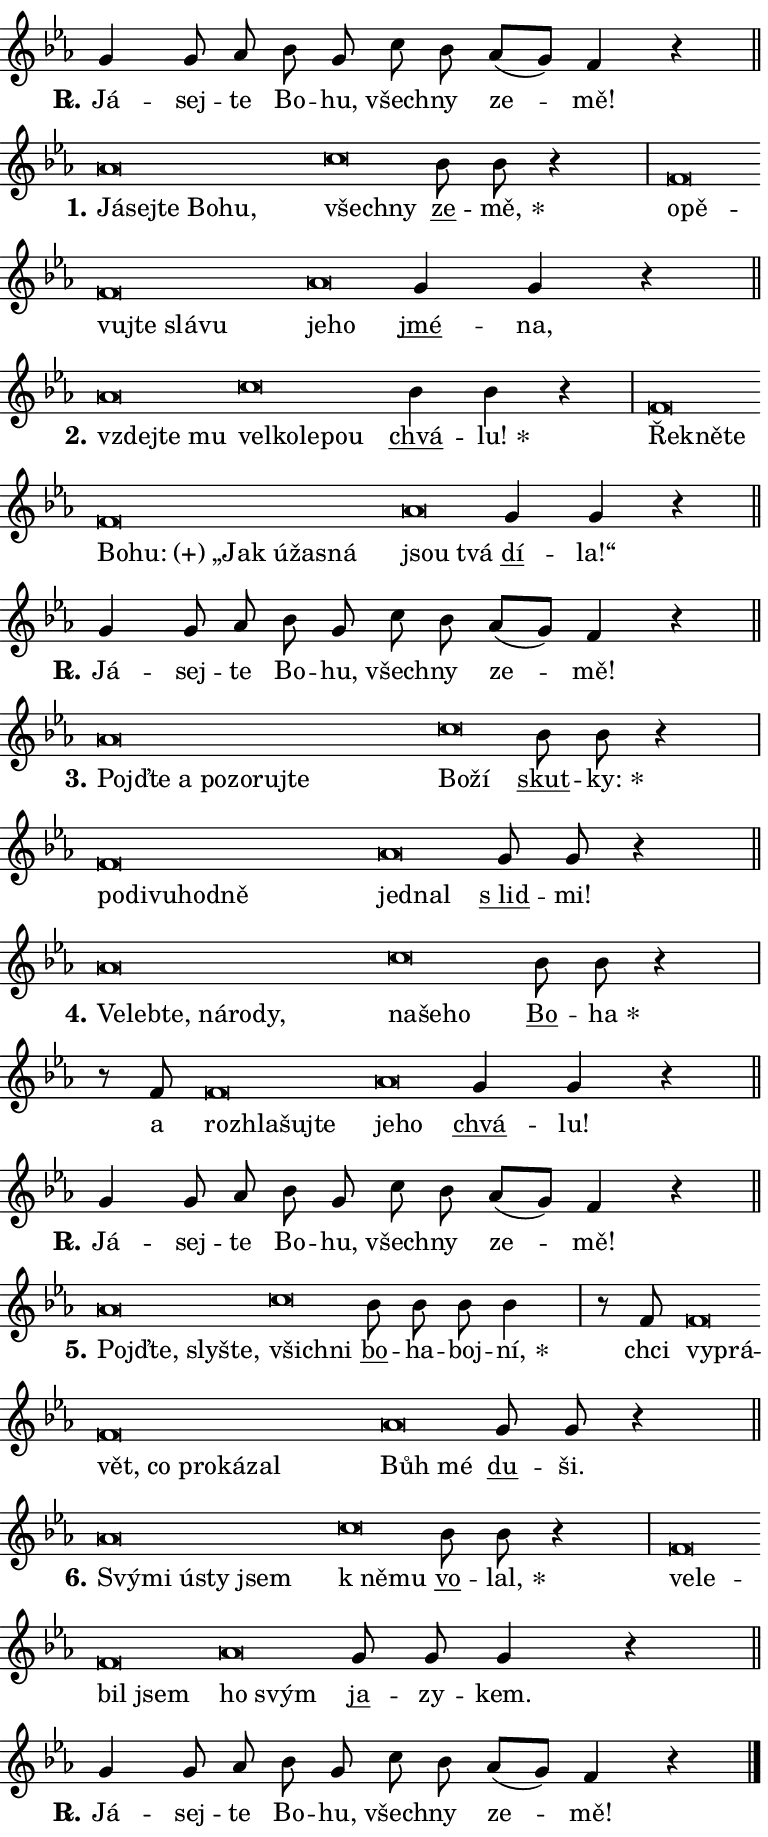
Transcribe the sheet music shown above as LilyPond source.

\version "2.24.0"
\header { tagline = "" }
\paper {
  indent = 0\cm
  top-margin = 0\cm
  right-margin = 0.13\cm % to fit lyric hyphens
  bottom-margin = 0\cm
  left-margin = 0\cm
  paper-width = 13\cm
  page-breaking = #ly:one-page-breaking
  system-system-spacing.basic-distance = #11
  score-system-spacing.basic-distance = #11
  ragged-last = ##f
}


%% Author: Thomas Morley
%% https://lists.gnu.org/archive/html/lilypond-user/2020-05/msg00002.html
#(define (line-position grob)
"Returns position of @var[grob} in current system:
   @code{'start}, if at first time-step
   @code{'end}, if at last time-step
   @code{'middle} otherwise
"
  (let* ((col (ly:item-get-column grob))
         (ln (ly:grob-object col 'left-neighbor))
         (rn (ly:grob-object col 'right-neighbor))
         (col-to-check-left (if (ly:grob? ln) ln col))
         (col-to-check-right (if (ly:grob? rn) rn col))
         (break-dir-left
           (and
             (ly:grob-property col-to-check-left 'non-musical #f)
             (ly:item-break-dir col-to-check-left)))
         (break-dir-right
           (and
             (ly:grob-property col-to-check-right 'non-musical #f)
             (ly:item-break-dir col-to-check-right))))
        (cond ((eqv? 1 break-dir-left) 'start)
              ((eqv? -1 break-dir-right) 'end)
              (else 'middle))))

#(define (tranparent-at-line-position vctor)
  (lambda (grob)
  "Relying on @code{line-position} select the relevant enry from @var{vctor}.
Used to determine transparency,"
    (case (line-position grob)
      ((end) (not (vector-ref vctor 0)))
      ((middle) (not (vector-ref vctor 1)))
      ((start) (not (vector-ref vctor 2))))))

noteHeadBreakVisibility =
#(define-music-function (break-visibility)(vector?)
"Makes @code{NoteHead}s transparent relying on @var{break-visibility}"
#{
  \override NoteHead.transparent =
    #(tranparent-at-line-position break-visibility)
#})

#(define delete-ledgers-for-transparent-note-heads
  (lambda (grob)
    "Reads whether a @code{NoteHead} is transparent.
If so this @code{NoteHead} is removed from @code{'note-heads} from
@var{grob}, which is supposed to be @code{LedgerLineSpanner}.
As a result ledgers are not printed for this @code{NoteHead}"
    (let* ((nhds-array (ly:grob-object grob 'note-heads))
           (nhds-list
             (if (ly:grob-array? nhds-array)
                 (ly:grob-array->list nhds-array)
                 '()))
           ;; Relies on the transparent-property being done before
           ;; Staff.LedgerLineSpanner.after-line-breaking is executed.
           ;; This is fragile ...
           (to-keep
             (remove
               (lambda (nhd)
                 (ly:grob-property nhd 'transparent #f))
               nhds-list)))
      ;; TODO find a better method to iterate over grob-arrays, similiar
      ;; to filter/remove etc for lists
      ;; For now rebuilt from scratch
      (set! (ly:grob-object grob 'note-heads)  '())
      (for-each
        (lambda (nhd)
          (ly:pointer-group-interface::add-grob grob 'note-heads nhd))
        to-keep))))

squashNotes = {
  \override NoteHead.X-extent = #'(-0.2 . 0.2)
  \override NoteHead.Y-extent = #'(-0.75 . 0)
  \override NoteHead.stencil =
    #(lambda (grob)
       (let ((pos (ly:grob-property grob 'staff-position)))
         (begin
           (if (< pos -7) (display "ERROR: Lower brevis then expected\n") (display ""))
           (if (<= pos -6) ly:text-interface::print ly:note-head::print))))
}
unSquashNotes = {
  \revert NoteHead.X-extent
  \revert NoteHead.Y-extent
  \revert NoteHead.stencil
}

hideNotes = \noteHeadBreakVisibility #begin-of-line-visible
unHideNotes = \noteHeadBreakVisibility #all-visible

% work-around for resetting accidentals
% https://lilypond.org/doc/v2.23/Documentation/notation/displaying-rhythms#unmetered-music
cadenzaMeasure = {
  \cadenzaOff
  \partial 1024 s1024
  \cadenzaOn
}

#(define-markup-command (accent layout props text) (markup?)
  "Underline accented syllable"
  (interpret-markup layout props
    #{\markup \override #'(offset . 4.3) \underline { #text }#}))

responsum = \markup \concat {
  "R" \hspace #-1.05 \path #0.1 #'((moveto 0 0.07) (lineto 0.9 0.8)) \hspace #0.05 "."
}

spaceSize = #0.6828661417322834 % exact space size for TeX Gyre Schola

\layout {
  \context {
    \Staff
    \remove "Time_signature_engraver"
    \override LedgerLineSpanner.after-line-breaking = #delete-ledgers-for-transparent-note-heads
  }
  \context {
    \Lyrics {
      \override LyricSpace.minimum-distance = \spaceSize
      \override LyricText.font-name = #"TeX Gyre Schola"
      \override LyricText.font-size = 1
      \override StanzaNumber.font-name = #"TeX Gyre Schola Bold"
      \override StanzaNumber.font-size = 1
    }
  }
  \context {
    \Score 
    \override NoteHead.text =
      #(lambda (grob) 
        (let ((pos (ly:grob-property grob 'staff-position)))
          #{\markup {
            \combine
              \halign #-0.55 \raise #(if (= pos -6) 0 0.5) \override #'(thickness . 2) \draw-line #'(3.2 . 0)
              \musicglyph "noteheads.sM1"
          }#}))
  }
}

% magnetic-lyrics.ily
%
%   written by
%     Jean Abou Samra <jean@abou-samra.fr>
%     Werner Lemberg <wl@gnu.org>
%
%   adapted by
%     Jiri Hon <jiri.hon@gmail.com>
%
% Version 2022-Apr-15

% https://www.mail-archive.com/lilypond-user@gnu.org/msg149350.html

#(define (Left_hyphen_pointer_engraver context)
   "Collect syllable-hyphen-syllable occurrences in lyrics and store
them in properties.  This engraver only looks to the left.  For
example, if the lyrics input is @code{foo -- bar}, it does the
following.

@itemize @bullet
@item
Set the @code{text} property of the @code{LyricHyphen} grob between
@q{foo} and @q{bar} to @code{foo}.

@item
Set the @code{left-hyphen} property of the @code{LyricText} grob with
text @q{foo} to the @code{LyricHyphen} grob between @q{foo} and
@q{bar}.
@end itemize

Use this auxiliary engraver in combination with the
@code{lyric-@/text::@/apply-@/magnetic-@/offset!} hook."
   (let ((hyphen #f)
         (text #f))
     (make-engraver
      (acknowledgers
       ((lyric-syllable-interface engraver grob source-engraver)
        (set! text grob)))
      (end-acknowledgers
       ((lyric-hyphen-interface engraver grob source-engraver)
        ;(when (not (grob::has-interface grob 'lyric-space-interface))
          (set! hyphen grob)));)
      ((stop-translation-timestep engraver)
       (when (and text hyphen)
         (ly:grob-set-object! text 'left-hyphen hyphen))
       (set! text #f)
       (set! hyphen #f)))))

#(define (lyric-text::apply-magnetic-offset! grob)
   "If the space between two syllables is less than the value in
property @code{LyricText@/.details@/.squash-threshold}, move the right
syllable to the left so that it gets concatenated with the left
syllable.

Use this function as a hook for
@code{LyricText@/.after-@/line-@/breaking} if the
@code{Left_@/hyphen_@/pointer_@/engraver} is active."
   (let ((hyphen (ly:grob-object grob 'left-hyphen #f)))
     (when hyphen
       (let ((left-text (ly:spanner-bound hyphen LEFT)))
         (when (grob::has-interface left-text 'lyric-syllable-interface)
           (let* ((common (ly:grob-common-refpoint grob left-text X))
                  (this-x-ext (ly:grob-extent grob common X))
                  (left-x-ext
                   (begin
                     ;; Trigger magnetism for left-text.
                     (ly:grob-property left-text 'after-line-breaking)
                     (ly:grob-extent left-text common X)))
                  ;; `delta` is the gap width between two syllables.
                  (delta (- (interval-start this-x-ext)
                            (interval-end left-x-ext)))
                  (details (ly:grob-property grob 'details))
                  (threshold (assoc-get 'squash-threshold details 0.2)))
             (when (< delta threshold)
               (let* (;; We have to manipulate the input text so that
                      ;; ligatures crossing syllable boundaries are not
                      ;; disabled.  For languages based on the Latin
                      ;; script this is essentially a beautification.
                      ;; However, for non-Western scripts it can be a
                      ;; necessity.
                      (lt (ly:grob-property left-text 'text))
                      (rt (ly:grob-property grob 'text))
                      (is-space (grob::has-interface hyphen 'lyric-space-interface))
                      (space (if is-space " " ""))
                      (extra-delta (if is-space spaceSize 0))
                      ;; Append new syllable.
                      (ltrt-space (if (and (string? lt) (string? rt))
                                (string-append lt space rt)
                                (make-concat-markup (list lt space rt))))
                      ;; Right-align `ltrt` to the right side.
                      (ltrt-space-markup (grob-interpret-markup
                               grob
                               (make-translate-markup
                                (cons (interval-length this-x-ext) 0)
                                (make-right-align-markup ltrt-space)))))
                 (begin
                   ;; Don't print `left-text`.
                   (ly:grob-set-property! left-text 'stencil #f)
                   ;; Set text and stencil (which holds all collected
                   ;; syllables so far) and shift it to the left.
                   (ly:grob-set-property! grob 'text ltrt-space)
                   (ly:grob-set-property! grob 'stencil ltrt-space-markup)
                   (ly:grob-translate-axis! grob (- (- delta extra-delta)) X))))))))))


#(define (lyric-hyphen::displace-bounds-first grob)
   ;; Make very sure this callback isn't triggered too early.
   (let ((left (ly:spanner-bound grob LEFT))
         (right (ly:spanner-bound grob RIGHT)))
     (ly:grob-property left 'after-line-breaking)
     (ly:grob-property right 'after-line-breaking)
     (ly:lyric-hyphen::print grob)))

squashThreshold = #0.4

\layout {
  \context {
    \Lyrics
    \consists #Left_hyphen_pointer_engraver
    \override LyricText.after-line-breaking =
      #lyric-text::apply-magnetic-offset!
    \override LyricHyphen.stencil = #lyric-hyphen::displace-bounds-first
    \override LyricText.details.squash-threshold = \squashThreshold
    \override LyricHyphen.minimum-distance = 0
    \override LyricHyphen.minimum-length = \squashThreshold
  }
}

squashText = \override LyricText.details.squash-threshold = 9999
unSquashText = \override LyricText.details.squash-threshold = \squashThreshold

leftText = \override LyricText.self-alignment-X = #LEFT
unLeftText = \revert LyricText.self-alignment-X

starOffset = #(lambda (grob) 
                (let ((x_offset (ly:self-alignment-interface::aligned-on-x-parent grob)))
                  (if (= x_offset 0) 0 (+ x_offset 1.2))))

star = #(define-music-function (syllable)(string?)
"Append star separator at the end of a syllable"
#{
  \once \override LyricText.X-offset = #starOffset
  \lyricmode { \markup {
    #syllable
    \override #'((font-name . "TeX Gyre Schola Bold")) \hspace #0.2 \lower #0.65 \larger "*"
  } }
#})

starAccent = #(define-music-function (syllable)(string?)
"Append star separator at the end of a syllable and make accent"
#{
  \once \override LyricText.X-offset = #starOffset
  \lyricmode { \markup {
    \accent #syllable
    \override #'((font-name . "TeX Gyre Schola Bold")) \hspace #0.2 \lower #0.65 \larger "*"
  } }
#})

breath = #(define-music-function (syllable)(string?)
"Append breathing indicator at the end of a syllable"
#{
  \lyricmode { \markup { #syllable "+" } }
#})

optionalBreath = #(define-music-function (syllable)(string?)
"Append optional breathing indicator at the end of a syllable"
#{
  \lyricmode { \markup { #syllable "(+)" } }
#})


\score {
    <<
        \new Voice = "melody" { \cadenzaOn \key es \major \relative { g'4 g8 as bes g \bar "" c bes as[( g)] f4 r \cadenzaMeasure \bar "||" \break } }
        \new Lyrics \lyricsto "melody" { \lyricmode { \set stanza = \responsum
Já -- sej -- te Bo -- hu, všech -- ny ze -- mě! } }
    >>
    \layout {}
}

\score {
    <<
        \new Voice = "melody" { \cadenzaOn \key es \major \relative { \squashNotes as'\breve*1/16 \hideNotes \breve*1/16 \bar "" \breve*1/16 \bar "" \breve*1/16 \breve*1/16 \bar "" \unHideNotes \unSquashNotes \squashNotes c\breve*1/16 \hideNotes \breve*1/16 \bar "" \unHideNotes \unSquashNotes \bar "" bes8 bes r4 \cadenzaMeasure \bar "|" \squashNotes f\breve*1/16 \hideNotes \breve*1/16 \bar "" \breve*1/16 \bar "" \breve*1/16 \bar "" \breve*1/16 \breve*1/16 \bar "" \unHideNotes \unSquashNotes \squashNotes as\breve*1/16 \hideNotes \breve*1/16 \bar "" \unHideNotes \unSquashNotes \bar "" g4 g r \cadenzaMeasure \bar "||" \break } }
        \new Lyrics \lyricsto "melody" { \lyricmode { \set stanza = "1."
\leftText Já -- \squashText sej -- te Bo -- hu, \unSquashText všech -- \squashText ny \unLeftText \unSquashText \markup \accent ze -- \star mě, \leftText o -- \squashText pě -- vuj -- te slá -- vu \unSquashText je -- \squashText ho \unLeftText \unSquashText \markup \accent jmé -- na, } }
    >>
    \layout {}
}

\score {
    <<
        \new Voice = "melody" { \cadenzaOn \key es \major \relative { \squashNotes as'\breve*1/16 \hideNotes \breve*1/16 \breve*1/16 \bar "" \unHideNotes \unSquashNotes \squashNotes c\breve*1/16 \hideNotes \breve*1/16 \bar "" \breve*1/16 \breve*1/16 \bar "" \unHideNotes \unSquashNotes \bar "" bes4 bes r \cadenzaMeasure \bar "|" \squashNotes f\breve*1/16 \hideNotes \breve*1/16 \bar "" \breve*1/16 \bar "" \breve*1/16 \bar "" \breve*1/16 \bar "" \breve*1/16 \bar "" \breve*1/16 \bar "" \breve*1/16 \breve*1/16 \bar "" \unHideNotes \unSquashNotes \squashNotes as\breve*1/16 \hideNotes \breve*1/16 \bar "" \unHideNotes \unSquashNotes \bar "" g4 g r \cadenzaMeasure \bar "||" \break } }
        \new Lyrics \lyricsto "melody" { \lyricmode { \set stanza = "2."
\leftText vzdej -- \squashText te mu \unSquashText vel -- \squashText ko -- le -- pou \unLeftText \unSquashText \markup \accent chvá -- \star lu! \leftText Ře -- \squashText kně -- te Bo -- \optionalBreath hu: „Jak ú -- ža -- sná \unSquashText jsou \squashText tvá \unLeftText \unSquashText \markup \accent dí -- la!“ } }
    >>
    \layout {}
}

\score {
    <<
        \new Voice = "melody" { \cadenzaOn \key es \major \relative { g'4 g8 as bes g \bar "" c bes as[( g)] f4 r \cadenzaMeasure \bar "||" \break } }
        \new Lyrics \lyricsto "melody" { \lyricmode { \set stanza = \responsum
Já -- sej -- te Bo -- hu, všech -- ny ze -- mě! } }
    >>
    \layout {}
}

\score {
    <<
        \new Voice = "melody" { \cadenzaOn \key es \major \relative { \squashNotes as'\breve*1/16 \hideNotes \breve*1/16 \bar "" \breve*1/16 \bar "" \breve*1/16 \bar "" \breve*1/16 \bar "" \breve*1/16 \breve*1/16 \bar "" \unHideNotes \unSquashNotes \squashNotes c\breve*1/16 \hideNotes \breve*1/16 \bar "" \unHideNotes \unSquashNotes \bar "" bes8 bes r4 \cadenzaMeasure \bar "|" \squashNotes f\breve*1/16 \hideNotes \breve*1/16 \bar "" \breve*1/16 \bar "" \breve*1/16 \breve*1/16 \bar "" \unHideNotes \unSquashNotes \squashNotes as\breve*1/16 \hideNotes \breve*1/16 \bar "" \unHideNotes \unSquashNotes \bar "" g8 g r4 \cadenzaMeasure \bar "||" \break } }
        \new Lyrics \lyricsto "melody" { \lyricmode { \set stanza = "3."
\leftText Pojď -- \squashText te a po -- zo -- ruj -- te \unSquashText Bo -- \squashText ží \unLeftText \unSquashText \markup \accent skut -- \star ky: \leftText po -- \squashText di -- vu -- hod -- ně \unSquashText jed -- \squashText nal \unLeftText \unSquashText \markup \accent "s lid" -- mi! } }
    >>
    \layout {}
}

\score {
    <<
        \new Voice = "melody" { \cadenzaOn \key es \major \relative { \squashNotes as'\breve*1/16 \hideNotes \breve*1/16 \bar "" \breve*1/16 \bar "" \breve*1/16 \bar "" \breve*1/16 \breve*1/16 \bar "" \unHideNotes \unSquashNotes \squashNotes c\breve*1/16 \hideNotes \breve*1/16 \breve*1/16 \bar "" \unHideNotes \unSquashNotes \bar "" bes8 bes r4 \cadenzaMeasure \bar "|" r8 f8 \squashNotes f\breve*1/16 \hideNotes \breve*1/16 \bar "" \breve*1/16 \breve*1/16 \bar "" \unHideNotes \unSquashNotes \squashNotes as\breve*1/16 \hideNotes \breve*1/16 \bar "" \unHideNotes \unSquashNotes \bar "" g4 g r \cadenzaMeasure \bar "||" \break } }
        \new Lyrics \lyricsto "melody" { \lyricmode { \set stanza = "4."
\leftText Ve -- \squashText leb -- te, ná -- ro -- dy, \unSquashText na -- \squashText še -- ho \unLeftText \unSquashText \markup \accent Bo -- \star ha a \leftText roz -- \squashText hla -- šuj -- te \unSquashText je -- \squashText ho \unLeftText \unSquashText \markup \accent chvá -- lu! } }
    >>
    \layout {}
}

\score {
    <<
        \new Voice = "melody" { \cadenzaOn \key es \major \relative { g'4 g8 as bes g \bar "" c bes as[( g)] f4 r \cadenzaMeasure \bar "||" \break } }
        \new Lyrics \lyricsto "melody" { \lyricmode { \set stanza = \responsum
Já -- sej -- te Bo -- hu, všech -- ny ze -- mě! } }
    >>
    \layout {}
}

\score {
    <<
        \new Voice = "melody" { \cadenzaOn \key es \major \relative { \squashNotes as'\breve*1/16 \hideNotes \breve*1/16 \bar "" \breve*1/16 \breve*1/16 \bar "" \unHideNotes \unSquashNotes \squashNotes c\breve*1/16 \hideNotes \breve*1/16 \bar "" \unHideNotes \unSquashNotes \bar "" bes8 bes bes bes4 \cadenzaMeasure \bar "|" r8 f8 \squashNotes f\breve*1/16 \hideNotes \breve*1/16 \bar "" \breve*1/16 \bar "" \breve*1/16 \bar "" \breve*1/16 \bar "" \breve*1/16 \breve*1/16 \bar "" \unHideNotes \unSquashNotes \squashNotes as\breve*1/16 \hideNotes \breve*1/16 \bar "" \unHideNotes \unSquashNotes \bar "" g8 g r4 \cadenzaMeasure \bar "||" \break } }
        \new Lyrics \lyricsto "melody" { \lyricmode { \set stanza = "5."
\leftText Pojď -- \squashText te, sly -- šte, \unSquashText všich -- \squashText ni \unLeftText \unSquashText \markup \accent bo -- ha -- boj -- \star ní, chci \leftText vy -- \squashText prá -- vět, co pro -- ká -- zal \unSquashText Bůh \squashText mé \unLeftText \unSquashText \markup \accent du -- ši. } }
    >>
    \layout {}
}

\score {
    <<
        \new Voice = "melody" { \cadenzaOn \key es \major \relative { \squashNotes as'\breve*1/16 \hideNotes \breve*1/16 \bar "" \breve*1/16 \bar "" \breve*1/16 \breve*1/16 \bar "" \unHideNotes \unSquashNotes \squashNotes c\breve*1/16 \hideNotes \breve*1/16 \bar "" \unHideNotes \unSquashNotes \bar "" bes8 bes r4 \cadenzaMeasure \bar "|" \squashNotes f\breve*1/16 \hideNotes \breve*1/16 \bar "" \breve*1/16 \breve*1/16 \bar "" \unHideNotes \unSquashNotes \squashNotes as\breve*1/16 \hideNotes \breve*1/16 \bar "" \unHideNotes \unSquashNotes \bar "" g8 g g4 r \cadenzaMeasure \bar "||" \break } }
        \new Lyrics \lyricsto "melody" { \lyricmode { \set stanza = "6."
\leftText Svý -- \squashText mi ú -- sty jsem \unSquashText "k ně" -- \squashText mu \unLeftText \unSquashText \markup \accent vo -- \star lal, \leftText ve -- \squashText le -- bil jsem \unSquashText ho \squashText svým \unLeftText \unSquashText \markup \accent ja -- zy -- kem. } }
    >>
    \layout {}
}

\score {
    <<
        \new Voice = "melody" { \cadenzaOn \key es \major \relative { g'4 g8 as bes g \bar "" c bes as[( g)] f4 r \cadenzaMeasure \bar "||" \break } \bar "|." }
        \new Lyrics \lyricsto "melody" { \lyricmode { \set stanza = \responsum
Já -- sej -- te Bo -- hu, všech -- ny ze -- mě! } }
    >>
    \layout {}
}
